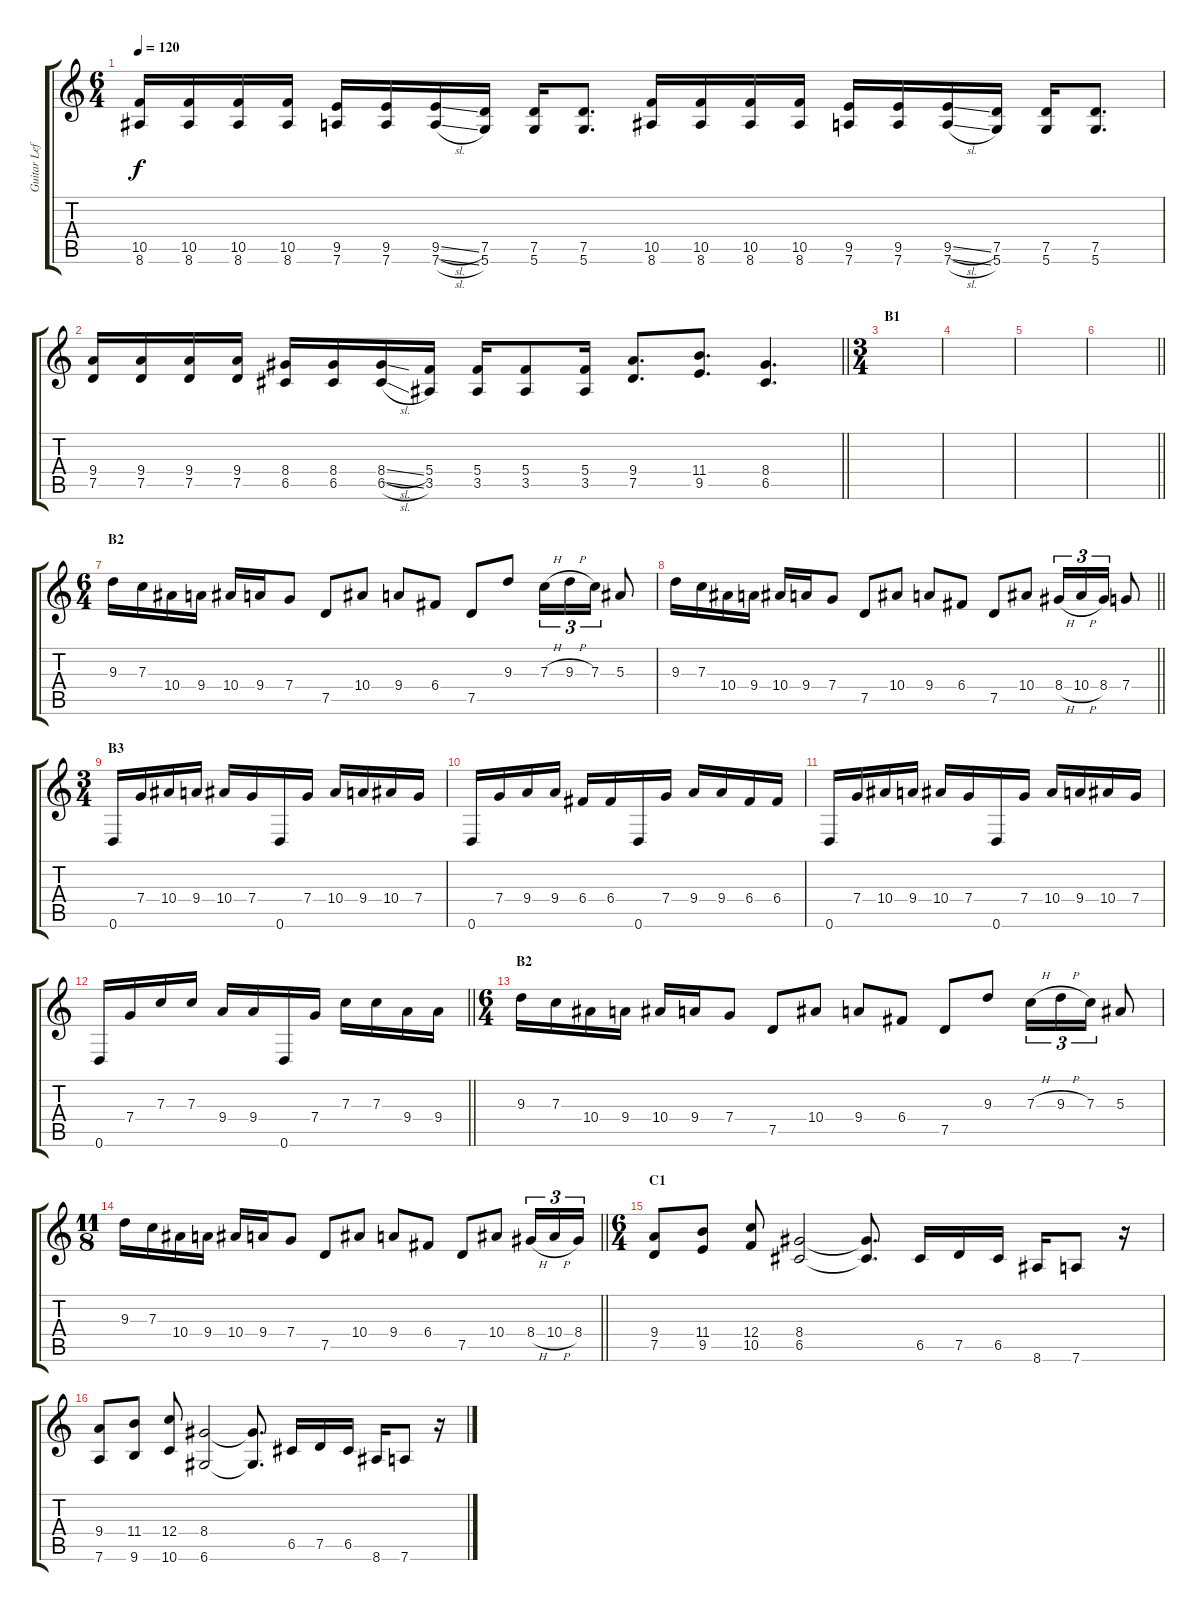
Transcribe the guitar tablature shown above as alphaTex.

\track ("Guitar Left" "Guitar Lef") {instrument distortionguitar}
\staff {score tabs}
\tuning (D4 A3 F3 C3 G2 D2) {hide}
\ts (6 4)
\tempo 120
\clef g2
\ks c
(10.5 8.6).16{dy f} (10.5 8.6).16 (10.5 8.6).16 (10.5 8.6).16 (9.5 7.6).16 (9.5 7.6).16 (9.5{sl} 7.6{sl}).16 (7.5 5.6).16 (7.5 5.6).16 (7.5 5.6).8{d} (10.5 8.6).16 (10.5 8.6).16 (10.5 8.6).16 (10.5 8.6).16 (9.5 7.6).16 (9.5 7.6).16 (9.5{sl} 7.6{sl}).16 (7.5 5.6).16 (7.5 5.6).16 (7.5 5.6).8{d} |
\barLineRight lightlight
(9.4 7.5).16 (9.4 7.5).16 (9.4 7.5).16 (9.4 7.5).16 (8.4 6.5).16 (8.4 6.5).16 (8.4{sl} 6.5{sl}).16 (5.4 3.5).16 (5.4 3.5).16 (5.4 3.5).8 (5.4 3.5).16 (9.4 7.5).8{d} (11.4 9.5).8{d} (8.4 6.5).4{d} |
\ts (3 4)
\section ("" "B1")
|
|
|
\barLineRight lightlight
|
\ts (6 4)
\section ("" "B2")
9.3.16 7.3.16 10.4.16 9.4.16 10.4.16 9.4.16 7.4.8 7.5.8 10.4.8 9.4.8 6.4.8 7.5.8 9.3.8 7.3{h}.16{tu (3 2)} 9.3{h}.16{tu (3 2)} 7.3.16{tu (3 2)} 5.3.8 |
\barLineRight lightlight
9.3.16 7.3.16 10.4.16 9.4.16 10.4.16 9.4.16 7.4.8 7.5.8 10.4.8 9.4.8 6.4.8 7.5.8 10.4.8 8.4{h}.16{tu (3 2)} 10.4{h}.16{tu (3 2)} 8.4.16{tu (3 2)} 7.4.8 |
\ts (3 4)
\section ("" "B3")
0.6.16 7.4.16 10.4.16 9.4.16 10.4.16 7.4.16 0.6.16 7.4.16 10.4.16 9.4.16 10.4.16 7.4.16 |
0.6.16 7.4.16 9.4.16 9.4.16 6.4.16 6.4.16 0.6.16 7.4.16 9.4.16 9.4.16 6.4.16 6.4.16 |
0.6.16 7.4.16 10.4.16 9.4.16 10.4.16 7.4.16 0.6.16 7.4.16 10.4.16 9.4.16 10.4.16 7.4.16 |
\barLineRight lightlight
0.6.16 7.4.16 7.3.16 7.3.16 9.4.16 9.4.16 0.6.16 7.4.16 7.3.16 7.3.16 9.4.16 9.4.16 |
\ts (6 4)
\section ("" "B2")
9.3.16 7.3.16 10.4.16 9.4.16 10.4.16 9.4.16 7.4.8 7.5.8 10.4.8 9.4.8 6.4.8 7.5.8 9.3.8 7.3{h}.16{tu (3 2)} 9.3{h}.16{tu (3 2)} 7.3.16{tu (3 2)} 5.3.8 |
\ts (11 8)
\barLineRight lightlight
9.3.16 7.3.16 10.4.16 9.4.16 10.4.16 9.4.16 7.4.8 7.5.8 10.4.8 9.4.8 6.4.8 7.5.8 10.4.8 8.4{h}.16{tu (3 2)} 10.4{h}.16{tu (3 2)} 8.4.16{tu (3 2)} |
\ts (6 4)
\section ("" "C1")
(9.4 7.5).8 (11.4 9.5).8 (12.4 10.5).8 (8.4 6.5).2 (8.4{t} 6.5{t}).8{d} 6.5.16 7.5.16 6.5.16 8.6.16 7.6.8 r.16 |
(9.4 7.6).8 (11.4 9.6).8 (12.4 10.6).8 (8.4 6.6).2 (8.4{t} 6.6{t}).8{d} 6.5.16 7.5.16 6.5.16 8.6.16 7.6.8 r.16
